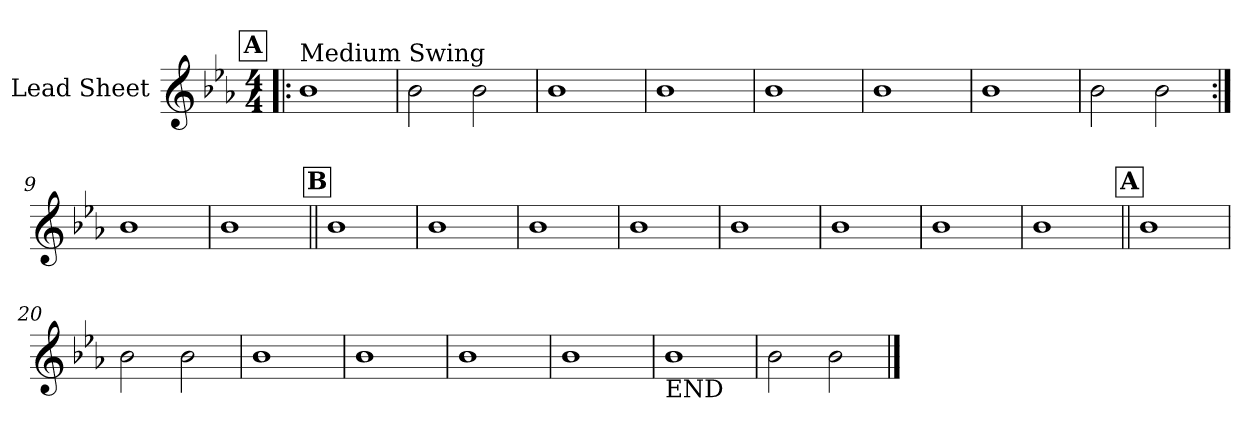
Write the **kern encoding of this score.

**kern
*part1
*staff1
*I"Lead Sheet
*clefG2
*k[b-e-a-]
*E-:
*M4/4
!!LO:REH:place=s1:a:fs=14:t=A
=1!|:
!LO:TX:a:t=Medium Swing
1b-
=2
2b-\
2b-\
=3
1b-
=4
1b-
!!LO:LB:g=z
=5
1b-
=6
1b-
=7
1b-
=8
2b-\
2b-\
!!LO:LB:g=z
=9:|!
1b-
=10
1b-
!!LO:LB:g=z
!!LO:REH:place=s1:a:fs=14:t=B
=11||
1b-
=12
1b-
=13
1b-
=14
1b-
!!LO:LB:g=z
=15
1b-
=16
1b-
=17
1b-
=18
1b-
!!LO:LB:g=z
!!LO:REH:place=s1:a:fs=14:t=A
=19||
1b-
=20
2b-\
2b-\
=21
1b-
=22
1b-
!!LO:LB:g=z
=23
1b-
=24
1b-
=25
!LO:TX:b:t=END
1b-
=26
2b-\
2b-\
==
*-
